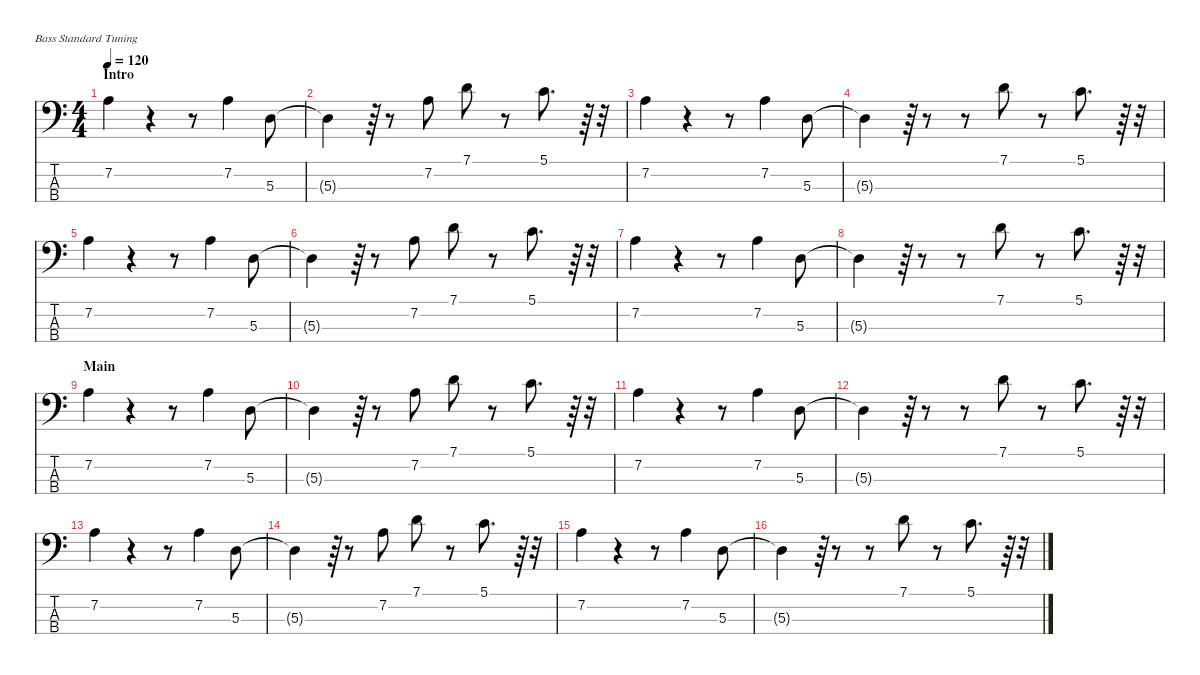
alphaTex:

\defaultSystemsLayout 4
\hideDynamics
\bracketExtendMode nobrackets
\singleTrackTrackNamePolicy hidden
\multiTrackTrackNamePolicy hidden
\firstSystemTrackNameMode fullname
\firstSystemTrackNameOrientation horizontal
\otherSystemsTrackNameOrientation horizontal
\track ("Bass" "el.bs.") {instrument electricbassfinger}
\staff {score tabs}
\tuning (G2 D2 A1 E1)
\ts (4 4)
\section ("" "Intro")
\tempo 120
\clef f4
\ks c
7.2.4{dy f instrument electricbassfinger beam Down} r.4{beam Down} r.8{beam Down} 7.2.4{beam Down} 5.3.8{beam Down} |
5.3{t}.4{beam Down} r.64{beam Down} r.8{beam Down} 7.2.8{beam Down} 7.1.8{beam Down} r.8{beam Down} 5.1.8{d beam Down} r.64{beam Down} r.32{beam Down} |
7.2.4{beam Down} r.4{beam Down} r.8{beam Down} 7.2.4{beam Down} 5.3.8{beam Down} |
5.3{t}.4{beam Down} r.64{beam Down} r.8{beam Down} r.8{beam Down} 7.1.8{beam Down} r.8{beam Down} 5.1.8{d beam Down} r.64{beam Down} r.32{beam Down} |
7.2.4{beam Down} r.4{beam Down} r.8{beam Down} 7.2.4{beam Down} 5.3.8{beam Down} |
5.3{t}.4{beam Down} r.64{beam Down} r.8{beam Down} 7.2.8{beam Down} 7.1.8{beam Down} r.8{beam Down} 5.1.8{d beam Down} r.64{beam Down} r.32{beam Down} |
7.2.4{beam Down} r.4{beam Down} r.8{beam Down} 7.2.4{beam Down} 5.3.8{beam Down} |
5.3{t}.4{beam Down} r.64{beam Down} r.8{beam Down} r.8{beam Down} 7.1.8{beam Down} r.8{beam Down} 5.1.8{d beam Down} r.64{beam Down} r.32{beam Down} |
\section ("" "Main")
7.2.4{beam Down} r.4{beam Down} r.8{beam Down} 7.2.4{beam Down} 5.3.8{beam Down} |
5.3{t}.4{beam Down} r.64{beam Down} r.8{beam Down} 7.2.8{beam Down} 7.1.8{beam Down} r.8{beam Down} 5.1.8{d beam Down} r.64{beam Down} r.32{beam Down} |
7.2.4{beam Down} r.4{beam Down} r.8{beam Down} 7.2.4{beam Down} 5.3.8{beam Down} |
5.3{t}.4{beam Down} r.64{beam Down} r.8{beam Down} r.8{beam Down} 7.1.8{beam Down} r.8{beam Down} 5.1.8{d beam Down} r.64{beam Down} r.32{beam Down} |
7.2.4{beam Down} r.4{beam Down} r.8{beam Down} 7.2.4{beam Down} 5.3.8{beam Down} |
5.3{t}.4{beam Down} r.64{beam Down} r.8{beam Down} 7.2.8{beam Down} 7.1.8{beam Down} r.8{beam Down} 5.1.8{d beam Down} r.64{beam Down} r.32{beam Down} |
7.2.4{beam Down} r.4{beam Down} r.8{beam Down} 7.2.4{beam Down} 5.3.8{beam Down} |
5.3{t}.4{beam Down} r.64{beam Down} r.8{beam Down} r.8{beam Down} 7.1.8{beam Down} r.8{beam Down} 5.1.8{d beam Down} r.64{beam Down} r.32{beam Down}
